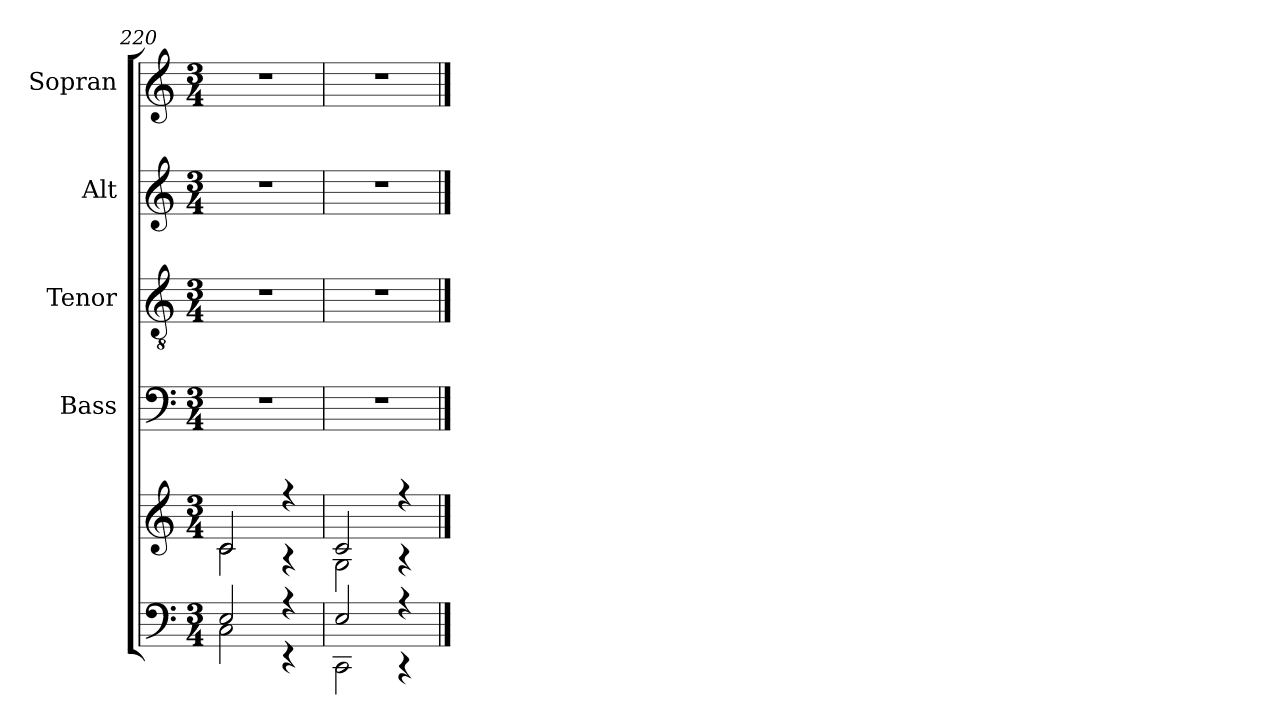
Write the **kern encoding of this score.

**kern	**kern	**kern	**kern	**kern	**kern
*part5	*part5	*part4	*part3	*part2	*part1
*staff6	*staff5	*staff4	*staff3	*staff2	*staff1
*	*	*I"Bass	*I"Tenor	*I"Alt	*I"Sopran
*	*	*I'B.	*I'T.	*I'A.	*I'S.
*clefF4	*clefG2	*clefF4	*clefGv2	*clefG2	*clefG2
*k[]	*k[]	*k[]	*k[]	*k[]	*k[]
*C:	*C:	*C:	*C:	*C:	*C:
*M3/4	*M3/4	*M3/4	*M3/4	*M3/4	*M3/4
=220	=220	=220	=220	=220	=220
*^	*^	*	*	*	*
2E/	2C\	2c/	2c\	2.r	2.r	2.r	2.r
4r	4r	4r	4r	.	.	.	.
=221	=221	=221	=221	=221	=221	=221	=221
2E/	2CC\	2c/	2G\	2.r	2.r	2.r	2.r
4r	4r	4r	4r	.	.	.	.
*v	*v	*	*	*	*	*	*
*	*v	*v	*	*	*	*
==	==	==	==	==	==
*-	*-	*-	*-	*-	*-
